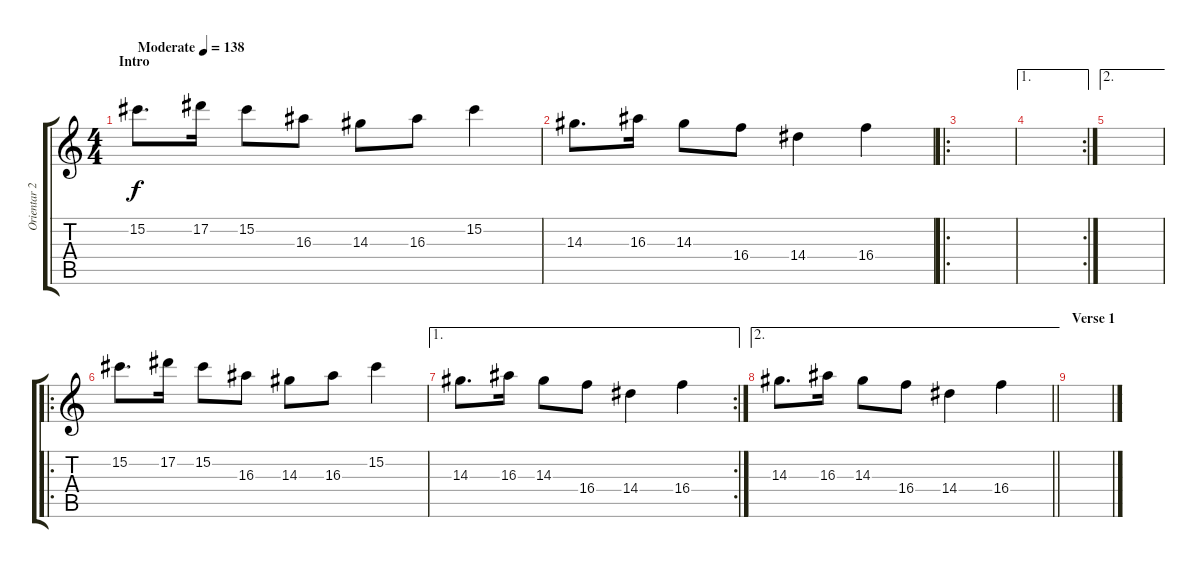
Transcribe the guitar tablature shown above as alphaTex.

\track ("Orientar 2" "Orientar 2") {instrument acousticguitarsteel}
\staff {score tabs}
\tuning (Eb4 Bb3 Gb3 Db3 Ab2 Eb2) {hide}
\ts (4 4)
\section ("" "Intro")
\tempo (138 "Moderate")
\clef g2
\ks c
15.2.8{d dy f instrument acousticguitarsteel} 17.2.16 15.2.8 16.3.8 14.3.8 16.3.8 15.2.4 |
14.3.8{d} 16.3.16 14.3.8 16.4.8 14.4.4 16.4.4 |
\ro
|
\ae 1
\rc 2
|
\ae 2
|
\ro
15.2.8{d} 17.2.16 15.2.8 16.3.8 14.3.8 16.3.8 15.2.4 |
\ae 1
\rc 2
14.3.8{d} 16.3.16 14.3.8 16.4.8 14.4.4 16.4.4 |
\ae 2
\barLineRight lightlight
14.3.8{d} 16.3.16 14.3.8 16.4.8 14.4.4 16.4.4 |
\section ("" "Verse 1")
